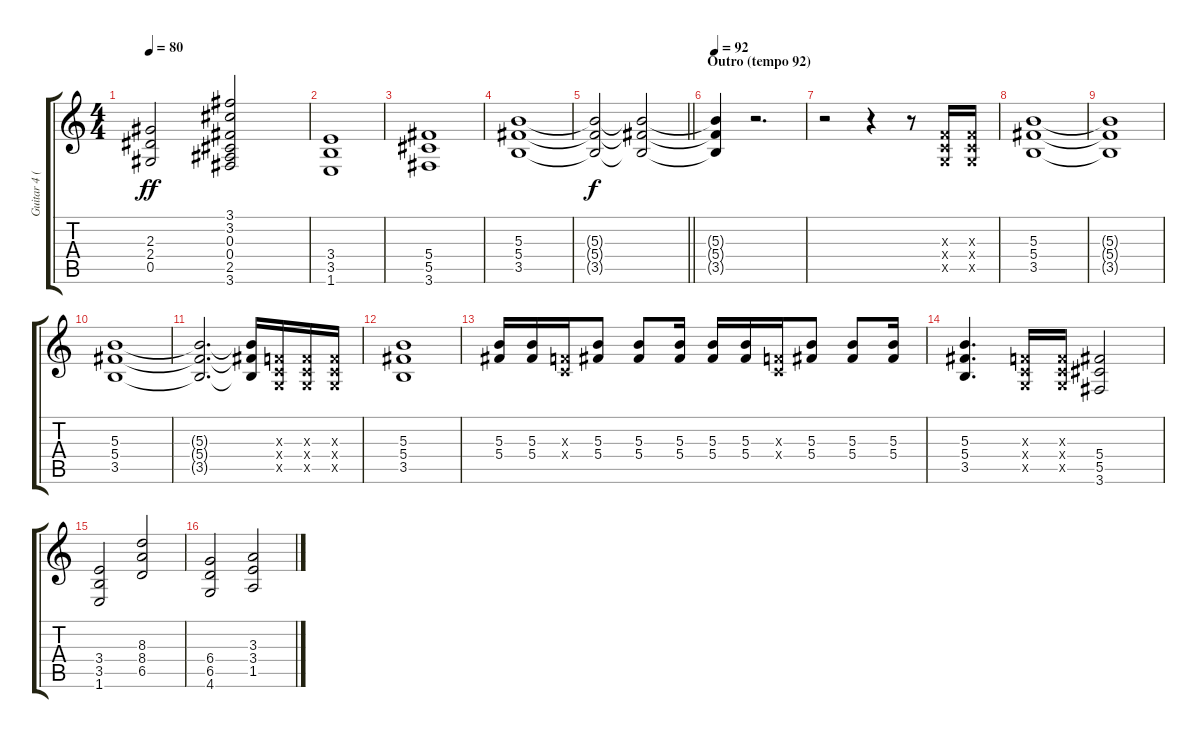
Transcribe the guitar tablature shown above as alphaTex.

\track ("Guitar 4 (Izzy)" "Guitar 4 (") {instrument overdrivenguitar}
\staff {score tabs}
\tuning (Eb4 Bb3 Gb3 Db3 Ab2 Eb2) {hide}
\ts (4 4)
\tempo 80
\clef g2
\ks c
(2.3 2.4 0.5).2{dy ff} (3.1 3.2 0.3 0.4 2.5 3.6).2 |
(3.4 3.5 1.6).1 |
(5.4 5.5 3.6).1 |
(5.3 5.4 3.5).1 |
\barLineRight lightlight
(5.3{t} 5.4{t} 3.5{t}).2{dy f} (5.3{t} 5.4{t} 3.5{t}).2 |
\section ("" "Outro (tempo 92)")
\tempo 92
(5.3{t} 5.4{t} 3.5{t}).4 r.2{d} |
r.2 r.4 r.8 (-1.3{x} -1.4{x} -1.5{x}).16 (-1.3{x} -1.4{x} -1.5{x}).16 |
(5.3 5.4 3.5).1 |
(5.3{t} 5.4{t} 3.5{t}).1 |
(5.3 5.4 3.5).1 |
(5.3{t} 5.4{t} 3.5{t}).2{d} (5.3{t} 5.4{t} 3.5{t}).16 (-1.3{x} -1.4{x} -1.5{x}).16 (-1.3{x} -1.4{x} -1.5{x}).16 (-1.3{x} -1.4{x} -1.5{x}).16 |
(5.3 5.4 3.5).1 |
(5.3 5.4).16 (5.3 5.4).16 (-1.3{x} -1.4{x}).16 (5.3 5.4).8 (5.3 5.4).8 (5.3 5.4).16 (5.3 5.4).16 (5.3 5.4).16 (-1.3{x} -1.4{x}).16 (5.3 5.4).8 (5.3 5.4).8 (5.3 5.4).16 |
(5.3 5.4 3.5).4{d} (-1.3{x} -1.4{x} -1.5{x}).16 (-1.3{x} -1.4{x} -1.5{x}).16 (5.4 5.5 3.6).2 |
(3.4 3.5 1.6).2 (8.3 8.4 6.5).2 |
(6.4 6.5 4.6).2 (3.3 3.4 1.5).2
